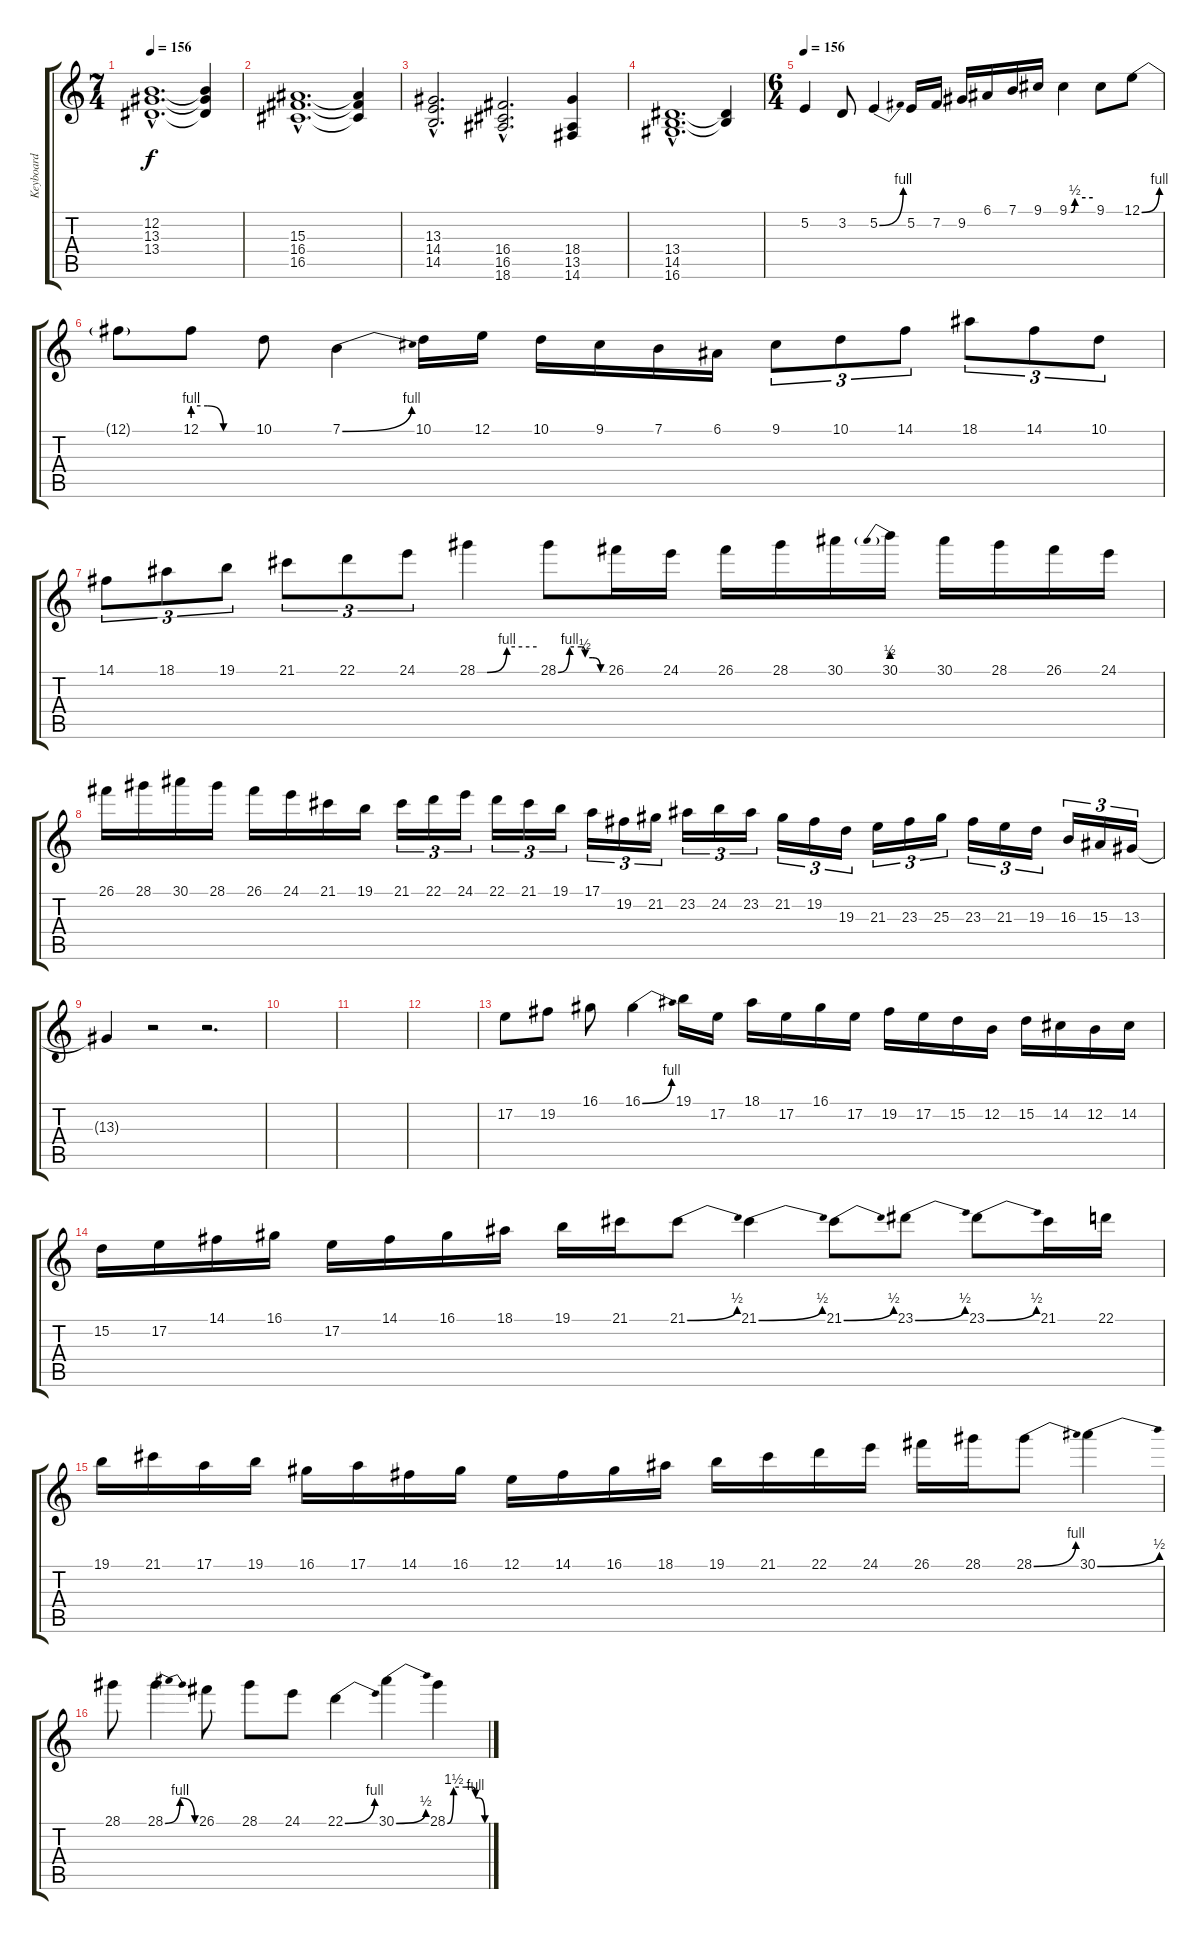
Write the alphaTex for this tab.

\track ("Keyboard" "Keyboard") {instrument violin}
\staff {score tabs}
\tuning (E4 B3 G3 D3 A2 E2) {hide}
\ts (7 4)
\tempo 156
\clef g2
\ks c
(12.2{hac} 13.3{hac} 13.4{hac}).1{d dy f} (12.2{t} 13.3{t} 13.4{t}).4 |
(15.3{hac} 16.4{hac} 16.5{hac}).1{d} (15.3{t} 16.4{t} 16.5{t}).4 |
(13.3{hac} 14.4{hac} 14.5{hac}).2{d} (16.4{hac} 16.5{hac} 18.6{hac}).2{d} (18.4 13.5 14.6).4 |
(13.4{hac} 14.5{hac} 16.6{hac}).1{d} (13.4{t} 14.5{t}).4 |
\ts (6 4)
\tempo 156
5.2.4{volume 16 instrument lead2sawtooth} 3.2.8 5.2{be (bend 0 0 60 4)}.4 5.2.16 7.2.16 9.2.16 6.1.16 7.1.16 9.1.16 9.1{be (custom 0 0 5 0 15 2 60 2)}.4 9.1.8 12.1{be (bend 0 0 60 4)}.8 |
12.1{t}.8 12.1{be (custom 0 4 15 4 31 0 60 0)}.8 10.1.8 7.1{be (bend 0 0 60 4)}.4 10.1.16 12.1.16 10.1.16 9.1.16 7.1.16 6.1.16 9.1.8{tu (3 2)} 10.1.8{tu (3 2)} 14.1.8{tu (3 2)} 18.1.8{tu (3 2)} 14.1.8{tu (3 2)} 10.1.8{tu (3 2)} |
14.1.8{tu (3 2)} 18.1.8{tu (3 2)} 19.1.8{tu (3 2)} 21.1.8{tu (3 2)} 22.1.8{tu (3 2)} 24.1.8{tu (3 2)} 28.1{be (custom 0 0 10 0 30 4 60 4)}.4 28.1{be (custom 0 0 15 4 30 4 35 2 45 2 55 0 60 0)}.8 26.1.16 24.1.16 26.1.16 28.1.16 30.1.16 30.1{be (prebend 0 2 60 2)}.16 30.1.16 28.1.16 26.1.16 24.1.16 |
26.1.16 28.1.16 30.1.16 28.1.16 26.1.16 24.1.16 21.1.16 19.1.16 21.1.16{tu (3 2)} 22.1.16{tu (3 2)} 24.1.16{tu (3 2)} 22.1.16{tu (3 2)} 21.1.16{tu (3 2)} 19.1.16{tu (3 2)} 17.1.16{tu (3 2)} 19.2.16{tu (3 2)} 21.2.16{tu (3 2)} 23.2.16{tu (3 2)} 24.2.16{tu (3 2)} 23.2.16{tu (3 2)} 21.2.16{tu (3 2)} 19.2.16{tu (3 2)} 19.3.16{tu (3 2)} 21.3.16{tu (3 2)} 23.3.16{tu (3 2)} 25.3.16{tu (3 2)} 23.3.16{tu (3 2)} 21.3.16{tu (3 2)} 19.3.16{tu (3 2)} 16.3.16{tu (3 2)} 15.3.16{tu (3 2)} 13.3.16{tu (3 2)} |
13.3{t}.4 r.2 r.2{d} |
|
|
|
17.2.8 19.2.8 16.1.8 16.1{be (bend 0 0 60 4)}.4 19.1.16 17.2.16 18.1.16 17.2.16 16.1.16 17.2.16 19.2.16 17.2.16 15.2.16 12.2.16 15.2.16 14.2.16 12.2.16 14.2.16 |
15.2.16 17.2.16 14.1.16 16.1.16 17.2.16 14.1.16 16.1.16 18.1.16 19.1.16 21.1.16 21.1{be (bend 0 0 60 2)}.8 21.1{be (bend 0 0 60 2)}.4 21.1{be (bend 0 0 60 2)}.8 23.1{be (bend 0 0 60 2)}.8 23.1{be (bend 0 0 60 2)}.8 21.1.16 22.1.16 |
19.1.16 21.1.16 17.1.16 19.1.16 16.1.16 17.1.16 14.1.16 16.1.16 12.1.16 14.1.16 16.1.16 18.1.16 19.1.16 21.1.16 22.1.16 24.1.16 26.1.16 28.1.16 28.1{be (bend 0 0 60 4)}.8 30.1{be (bend 0 0 60 2)}.4 |
28.1.8 28.1{be (bendrelease 0 0 5 4 55 4 60 0)}.4 26.1.8 28.1.8 24.1.8 22.1{be (bend 0 0 60 4)}.4 30.1{be (bend 0 0 60 2)}.4 28.1{be (custom 0 0 10 6 30 6 40 6 45 4 50 4 60 0)}.4
